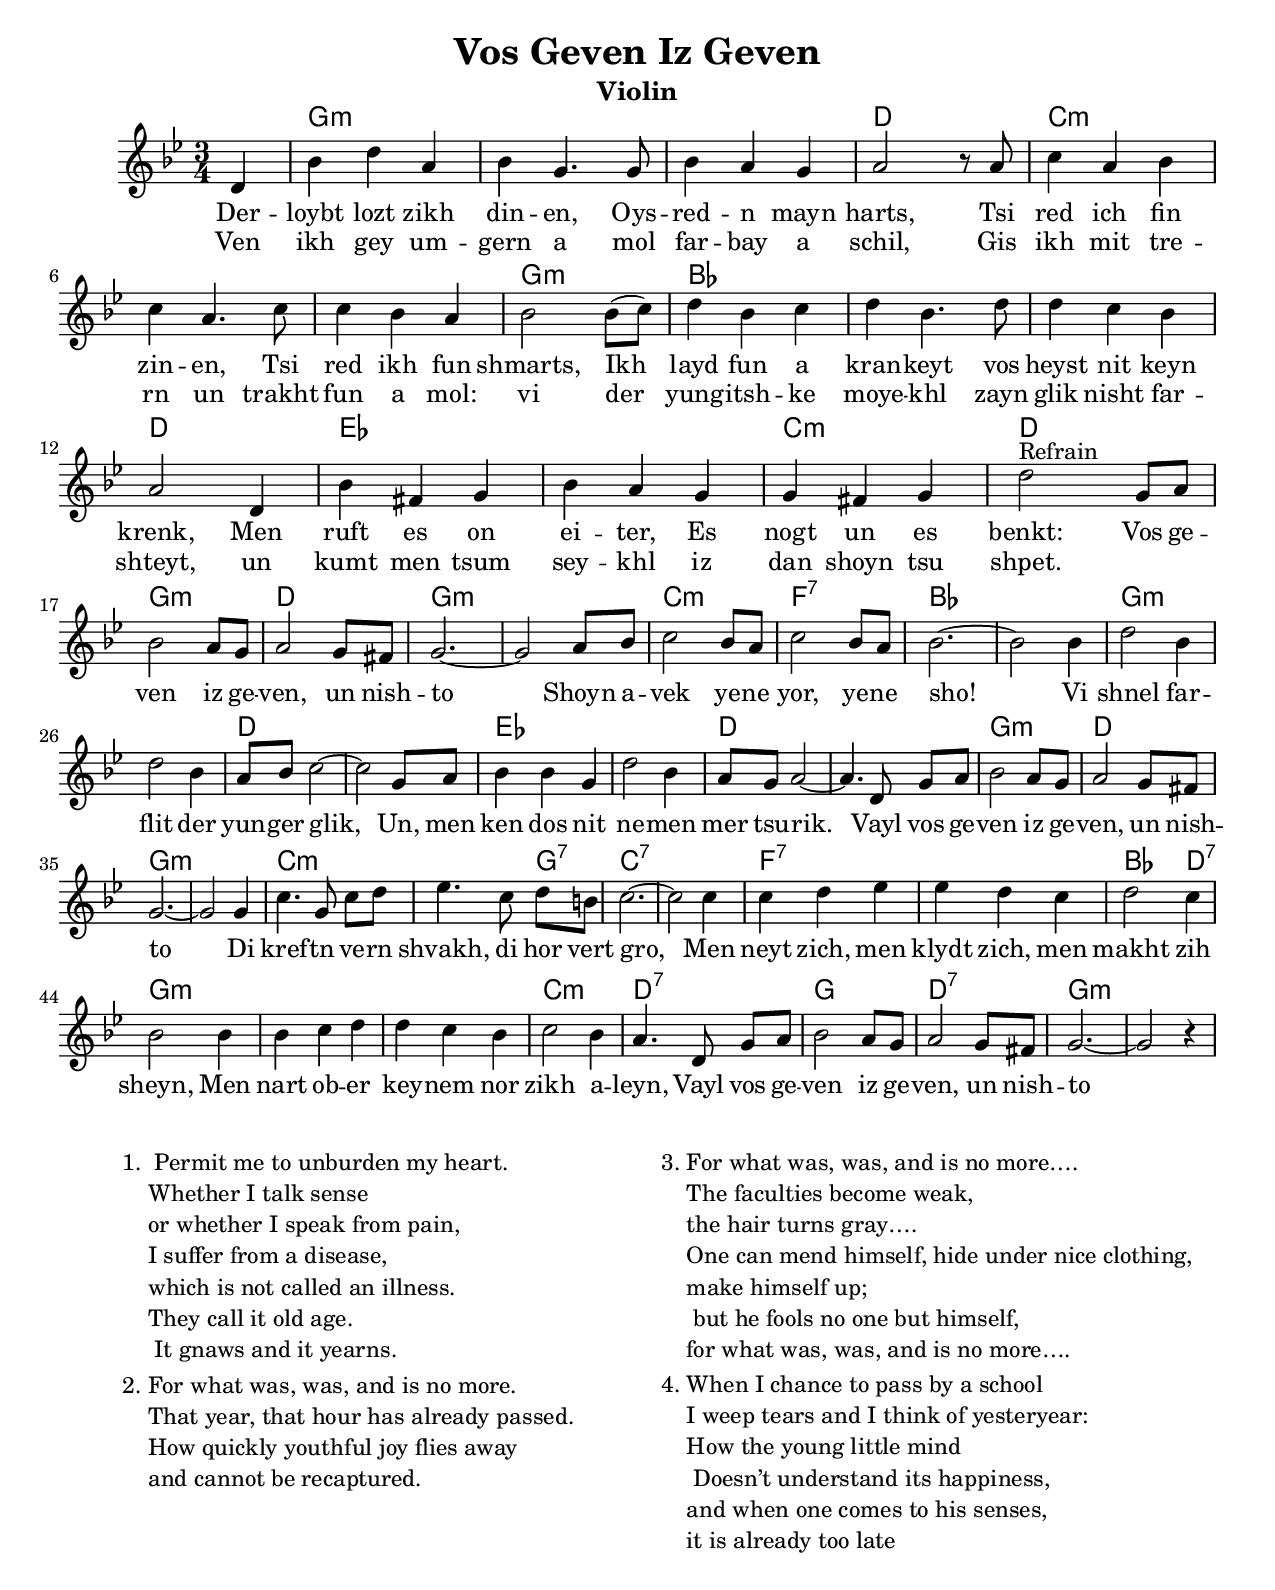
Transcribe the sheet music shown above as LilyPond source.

\version "2.24.0"
\include "english.ly"
%\pointAndClickOff
\paper{
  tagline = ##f
  print-all-headers = ##t
  #(set-paper-size "letter")
}
date = #(strftime "%d-%m-%Y" (localtime (current-time)))

%\markup{ \italic{ " Updated " \date  }  }

%\markup{ Got something to say? }

global = {
  \clef treble
  \key g \minor
  \time 3/4
  \set Score.rehearsalMarkFormatter = #format-mark-box-alphabet
}

%#################################### Melody ########################
melody = \relative c' {
  \global
  \partial 4 d4 %lead in notes

  bf'4 d a
  bf4 g4. g8
  bf4 a g
  a2 r8 a8|

  c4 a bf
  c4 a4. c8
  c4 bf a
  bf2 bf8(c)

  d4
  bf c
  d4 bf4. d8
  d4 c bf

  a2 d,4|
  bf'4 fs g
  bf4 a g
  g4 fs g

  d'2 ^"Refrain" g,8 a \break
  bf2 a8 g
  a2 g8 fs
  g2.

  ~g2 a8 bf
  c2 bf8 a
  c2 bf8 a
  bf2.~

  bf2 bf4|
  d2 bf4
  d2 bf4
  a8 bf c2~
  c2 g8 a
  bf4 bf g
  d'2 bf4
  %\break
  a8 g a2~
  a4. d,8 g [a]|
  bf2 a8 g
  a2 g8 fs
  g2.~g2 g4|
  %\break
  c4. g8 c [d]
  ef4. c8 d [b]
  c2.~
  c2 c4
  c4 d ef
  ef d c
  %page1

  d2 c4
  bf2 bf4
  bf4 c d
  d4 c bf
  c2 bf4
  a4. d,8 g [a]
  % \break
  bf2 a8 g
  a2 g8 fs
  g2.~
  g2 r4
}
%################################# Lyrics #####################
\addlyrics{
  Der -- loybt lozt zikh din -- en,
  Oys -- red -- n mayn harts,
  Tsi red ich fin zin -- en,
  Tsi red ikh fun shmarts,
  Ikh layd fun a kran -- keyt
  vos heyst nit keyn krenk,
  Men ruft es on ei -- ter,
  Es nogt un es benkt:

  Vos ge -- ven iz ge -- ven, un nish -- to
  Shoyn a -- vek ye -- ne yor, ye -- ne sho!
  Vi shnel far -- flit der yun -- ger glik,
  Un, men ken dos nit ne -- men mer tsu -- rik.
  Vayl vos ge -- ven iz ge -- ven, un nish -- to

  Di kref -- tn ve -- rn shvakh,
  di hor vert gro,
  Men neyt zich, men klydt zich, men makht zih sheyn,
  Men nart ob -- er key -- nem nor zikh a -- leyn,
  Vayl vos ge -- ven iz ge -- ven, un nish -- to
}
\addlyrics {
  Ven ikh gey um -- gern a mol far -- bay a
  schil,
  Gis ikh mit tre -- rn
  un trakht fun a mol:
  vi der yung -- itsh -- ke moye -- khl
  zayn glik nisht far -- shteyt,
  un kumt men tsum sey -- khl
  iz dan shoyn tsu shpet.
}
%################################# Chords #######################
harmonies = \chordmode {
  s4
  g4*9:m
  d4*3
  c4*9:m
  g4*3:m
  bf4*9
  d4*3
  ef4*6
  c4*3:m
  d4*3 %refrain
  g4*3:m
  d4*3
  g4*6:m
  c4*3:m
  f4*3:7
  bf4*6
  g4*6:m
  d4*6
  ef4*6
  d4*6
  g4*3:m
  d4*3
  g4*6:m
  c4*5:m
  g4:7
  c4*6:7
  f4*6:7 %end 1st page
  bf4*2 d4:7
  g4*9:m
  c4*3:m
  d4*3:7
  g4*3
  d4*3:7
  g4*6:m

}

\score {
  <<
    \new ChordNames {
      \set chordChanges = ##f
      \harmonies
    }
    \new Staff
    \melody
  >>
  \header{
    title= "Vos Geven Iz Geven"
    subtitle=""
    composer= ""
    instrument = "Violin"
    arranger= ""
  }
  \midi{\tempo 4 = 120}
  \layout{indent = 1.0\cm}
}

% more verses:
\markup{}
\markup {
  \fill-line {
    \hspace #0.1 % distance from left margin
    \column {
      \line {
        "1."
        \column {
          " Permit me to unburden my heart."
          "Whether I talk sense"
          "or whether I speak from pain,"
          "I suffer from a disease,"
          "which is not called an illness."
          "They call it old age."
          " It gnaws and it yearns."
        }
      }
      \hspace #0.2 % vertical distance between verses
      \line {
        "2."
        \column {
          "For what was, was, and is no more."
          "That year, that hour has already passed."
          "How quickly youthful joy flies away"
          "and cannot be recaptured."
        }
      }
    }
    \hspace #0.1  % horiz. distance between columns
    \column {
      \line {
        "3."
        \column {
          "For what was, was, and is no more…."
          "The faculties become weak,"
          "the hair turns gray…."
          "One can mend himself, hide under nice clothing,"
          "make himself up;"
          " but he fools no one but himself,"
          "for what was, was, and is no more…."
        }
      }
      \hspace #0.2 % distance between verses
      \line {
        "4."
        \column {
          "When I chance to pass by a school"
          "I weep tears and I think of yesteryear:"
          "How the young little mind"
          " Doesn’t understand its happiness,"
          "and when one comes to his senses,"
          "it is already too late"
        }
      }
    }
    \hspace #0.1 % distance to right margin
  }
}


%{
  vos geven iz geven, s'iz mer nishto
  shoyn avek yene tsayt, yene sho!
  vi shnel farflit der yunger glik,
  oy, men ken dos nit nemen mer tsurik.
  vayl vos geven iz geven, s'iz mer nishto.

  di yorn flien avek, di hor vert groy.
  m'neyt zikh, men kleydt zikh,
  men makht zikh sheyn.
  men nart op nit keynem, no

  Permit me
  to unburden my heart.
  Whether I talk sense
  or whethera I speak from pain,
  I suffer from a disease,
  which is not called an illness.
  They call it old age.
  It gnaws and it yearns.

  For what was, was, and is no more.
  That year, that hour has already passed.
  How quickly youthful joy flies away
  and cannot be recaptured.
  For what was, was, and is no more….
  The faculties become weak,
  the hair turns gray….
  One can mend himself, hide under nice clothing,
  make himself up;
  but he fools no one but himself,
  for what was, was, and is no more….

  When I chance to pass by a school,
  I weep tears,
  and I think of yesteryear:
  How the young little mind
  Doesn’t understand its happiness,
  and when one comes to his senses,
  it is already too late


%}
